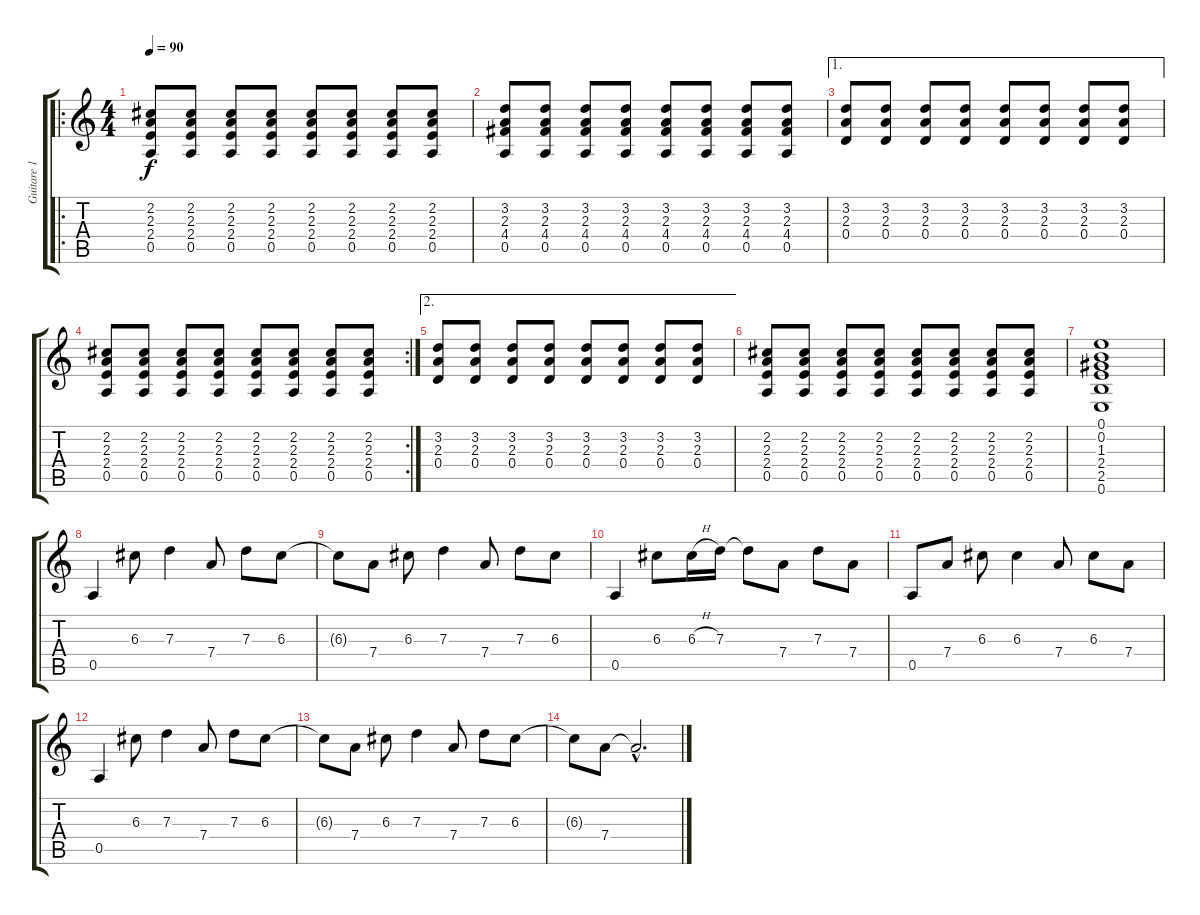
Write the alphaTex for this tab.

\track ("Guitare 1" "Guitare 1") {instrument acousticguitarnylon}
\staff {score tabs}
\tuning (E4 B3 G3 D3 A2 E2) {hide}
\ro
\ts (4 4)
\tempo 90
\clef g2
\ks c
(2.2 2.3 2.4 0.5).8{dy f} (2.2 2.3 2.4 0.5).8 (2.2 2.3 2.4 0.5).8 (2.2 2.3 2.4 0.5).8 (2.2 2.3 2.4 0.5).8 (2.2 2.3 2.4 0.5).8 (2.2 2.3 2.4 0.5).8 (2.2 2.3 2.4 0.5).8 |
(3.2 2.3 4.4 0.5).8 (3.2 2.3 4.4 0.5).8 (3.2 2.3 4.4 0.5).8 (3.2 2.3 4.4 0.5).8 (3.2 2.3 4.4 0.5).8 (3.2 2.3 4.4 0.5).8 (3.2 2.3 4.4 0.5).8 (3.2 2.3 4.4 0.5).8 |
\ae 1
(3.2 2.3 0.4).8 (3.2 2.3 0.4).8 (3.2 2.3 0.4).8 (3.2 2.3 0.4).8 (3.2 2.3 0.4).8 (3.2 2.3 0.4).8 (3.2 2.3 0.4).8 (3.2 2.3 0.4).8 |
\rc 2
(2.2 2.3 2.4 0.5).8 (2.2 2.3 2.4 0.5).8 (2.2 2.3 2.4 0.5).8 (2.2 2.3 2.4 0.5).8 (2.2 2.3 2.4 0.5).8 (2.2 2.3 2.4 0.5).8 (2.2 2.3 2.4 0.5).8 (2.2 2.3 2.4 0.5).8 |
\ae 2
(3.2 2.3 0.4).8 (3.2 2.3 0.4).8 (3.2 2.3 0.4).8 (3.2 2.3 0.4).8 (3.2 2.3 0.4).8 (3.2 2.3 0.4).8 (3.2 2.3 0.4).8 (3.2 2.3 0.4).8 |
(2.2 2.3 2.4 0.5).8 (2.2 2.3 2.4 0.5).8 (2.2 2.3 2.4 0.5).8 (2.2 2.3 2.4 0.5).8 (2.2 2.3 2.4 0.5).8 (2.2 2.3 2.4 0.5).8 (2.2 2.3 2.4 0.5).8 (2.2 2.3 2.4 0.5).8 |
(0.1 0.2 1.3 2.4 2.5 0.6).1 |
0.5.4 6.3.8 7.3.4 7.4.8 7.3.8 6.3.8 |
6.3{t}.8 7.4.8 6.3.8 7.3.4 7.4.8 7.3.8 6.3.8 |
0.5.4 6.3.8 6.3{h}.16 7.3.16 7.3{t}.8 7.4.8 7.3.8 7.4.8 |
0.5.8 7.4.8 6.3.8 6.3.4 7.4.8 6.3.8 7.4.8 |
0.5.4 6.3.8 7.3.4 7.4.8 7.3.8 6.3.8 |
6.3{t}.8 7.4.8 6.3.8 7.3.4 7.4.8 7.3.8 6.3.8 |
6.3{t}.8 7.4.8 7.4{hac t}.2{d}
